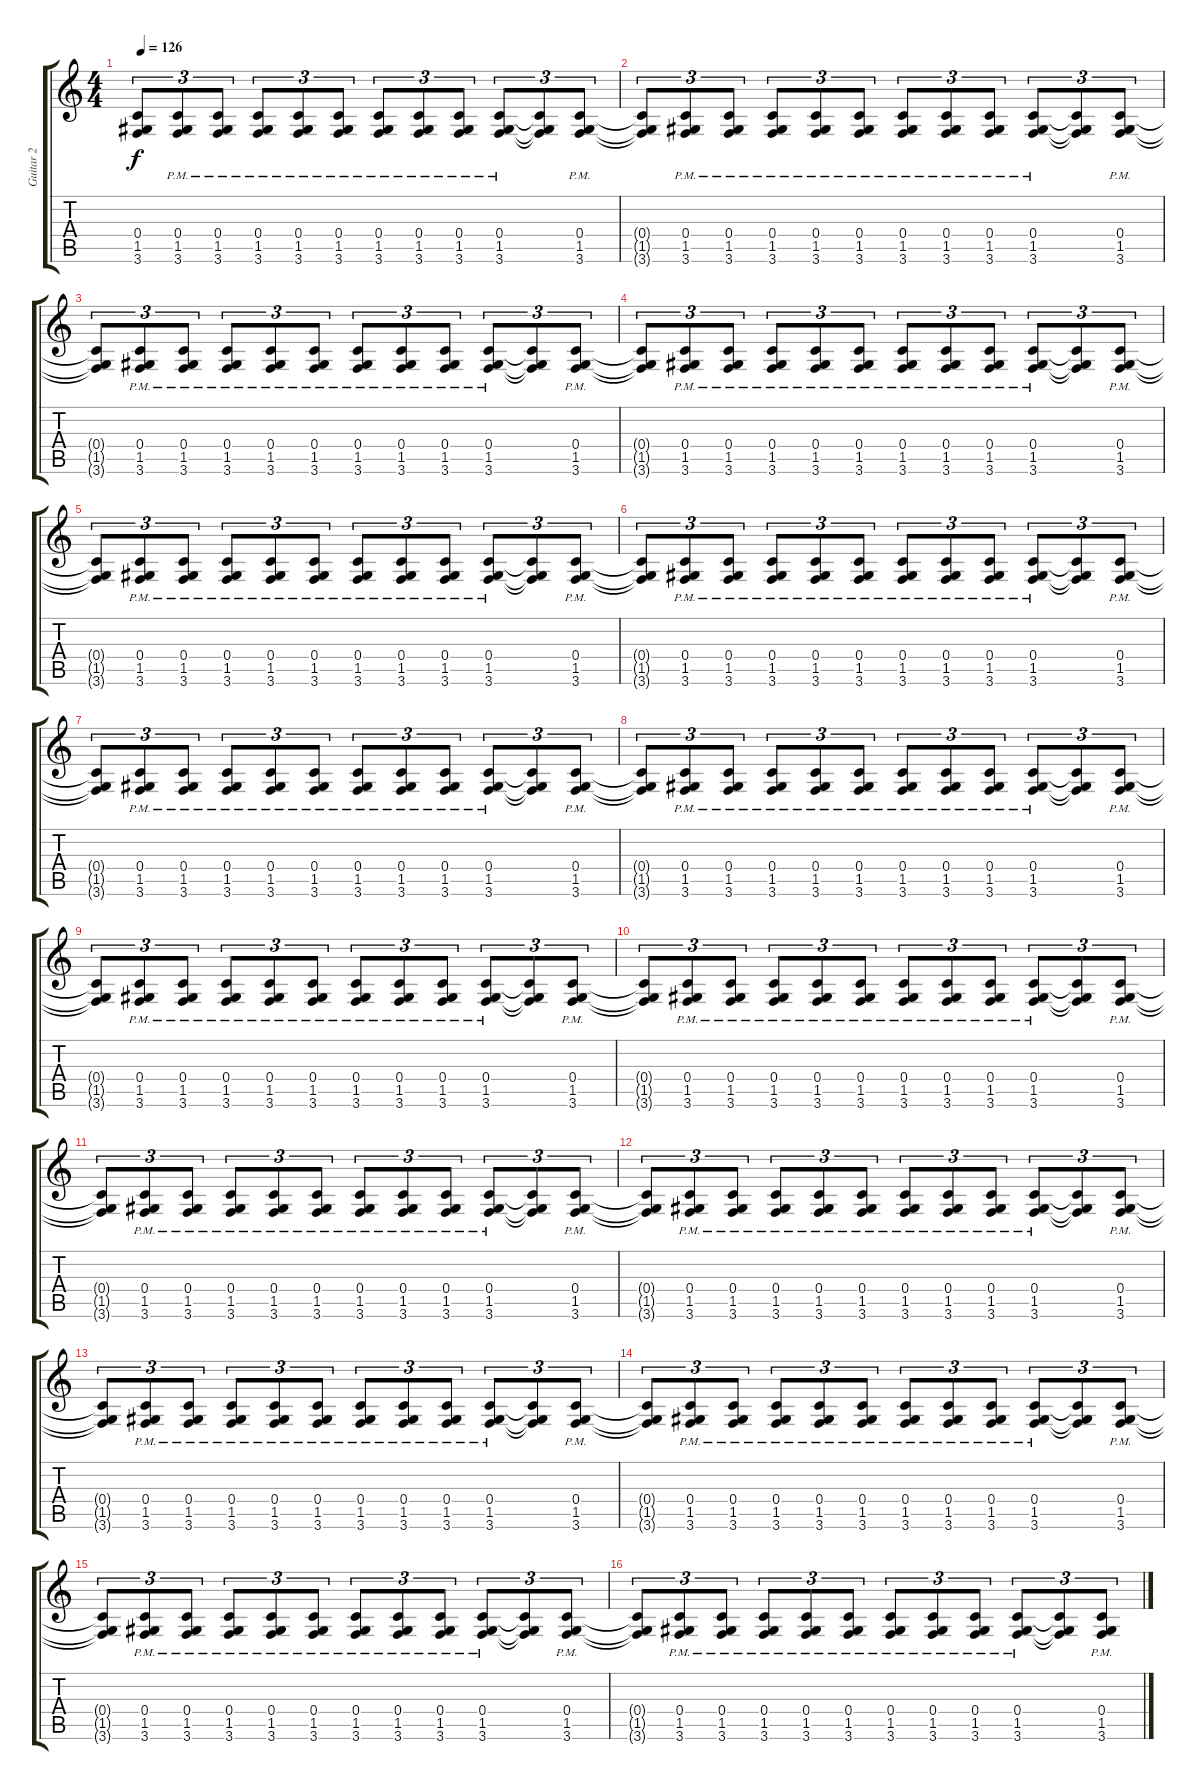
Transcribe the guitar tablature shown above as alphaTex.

\track ("Guitar 2" "Guitar 2") {instrument distortionguitar}
\staff {score tabs}
\tuning (D4 A3 F3 C3 G2 D2) {hide}
\ts (4 4)
\tempo 126
\clef g2
\ks c
(0.4{t} 1.5{t} 3.6{t}).8{tu (3 2) dy f} (0.4{pm} 1.5{pm} 3.6{pm}).8{tu (3 2)} (0.4{pm} 1.5{pm} 3.6{pm}).8{tu (3 2)} (0.4{pm} 1.5{pm} 3.6{pm}).8{tu (3 2)} (0.4{pm} 1.5{pm} 3.6{pm}).8{tu (3 2)} (0.4{pm} 1.5{pm} 3.6{pm}).8{tu (3 2)} (0.4{pm} 1.5{pm} 3.6{pm}).8{tu (3 2)} (0.4{pm} 1.5{pm} 3.6{pm}).8{tu (3 2)} (0.4{pm} 1.5{pm} 3.6{pm}).8{tu (3 2)} (0.4{pm} 1.5{pm} 3.6{pm}).8{tu (3 2)} (0.4{t} 1.5{t} 3.6{t}).8{tu (3 2)} (0.4{pm} 1.5{pm} 3.6{pm}).8{tu (3 2)} |
(0.4{t} 1.5{t} 3.6{t}).8{tu (3 2)} (0.4{pm} 1.5{pm} 3.6{pm}).8{tu (3 2)} (0.4{pm} 1.5{pm} 3.6{pm}).8{tu (3 2)} (0.4{pm} 1.5{pm} 3.6{pm}).8{tu (3 2)} (0.4{pm} 1.5{pm} 3.6{pm}).8{tu (3 2)} (0.4{pm} 1.5{pm} 3.6{pm}).8{tu (3 2)} (0.4{pm} 1.5{pm} 3.6{pm}).8{tu (3 2)} (0.4{pm} 1.5{pm} 3.6{pm}).8{tu (3 2)} (0.4{pm} 1.5{pm} 3.6{pm}).8{tu (3 2)} (0.4{pm} 1.5{pm} 3.6{pm}).8{tu (3 2)} (0.4{t} 1.5{t} 3.6{t}).8{tu (3 2)} (0.4{pm} 1.5{pm} 3.6{pm}).8{tu (3 2)} |
(0.4{t} 1.5{t} 3.6{t}).8{tu (3 2)} (0.4{pm} 1.5{pm} 3.6{pm}).8{tu (3 2)} (0.4{pm} 1.5{pm} 3.6{pm}).8{tu (3 2)} (0.4{pm} 1.5{pm} 3.6{pm}).8{tu (3 2)} (0.4{pm} 1.5{pm} 3.6{pm}).8{tu (3 2)} (0.4{pm} 1.5{pm} 3.6{pm}).8{tu (3 2)} (0.4{pm} 1.5{pm} 3.6{pm}).8{tu (3 2)} (0.4{pm} 1.5{pm} 3.6{pm}).8{tu (3 2)} (0.4{pm} 1.5{pm} 3.6{pm}).8{tu (3 2)} (0.4{pm} 1.5{pm} 3.6{pm}).8{tu (3 2)} (0.4{t} 1.5{t} 3.6{t}).8{tu (3 2)} (0.4{pm} 1.5{pm} 3.6{pm}).8{tu (3 2)} |
(0.4{t} 1.5{t} 3.6{t}).8{tu (3 2)} (0.4{pm} 1.5{pm} 3.6{pm}).8{tu (3 2)} (0.4{pm} 1.5{pm} 3.6{pm}).8{tu (3 2)} (0.4{pm} 1.5{pm} 3.6{pm}).8{tu (3 2)} (0.4{pm} 1.5{pm} 3.6{pm}).8{tu (3 2)} (0.4{pm} 1.5{pm} 3.6{pm}).8{tu (3 2)} (0.4{pm} 1.5{pm} 3.6{pm}).8{tu (3 2)} (0.4{pm} 1.5{pm} 3.6{pm}).8{tu (3 2)} (0.4{pm} 1.5{pm} 3.6{pm}).8{tu (3 2)} (0.4{pm} 1.5{pm} 3.6{pm}).8{tu (3 2)} (0.4{t} 1.5{t} 3.6{t}).8{tu (3 2)} (0.4{pm} 1.5{pm} 3.6{pm}).8{tu (3 2)} |
(0.4{t} 1.5{t} 3.6{t}).8{tu (3 2)} (0.4{pm} 1.5{pm} 3.6{pm}).8{tu (3 2)} (0.4{pm} 1.5{pm} 3.6{pm}).8{tu (3 2)} (0.4{pm} 1.5{pm} 3.6{pm}).8{tu (3 2)} (0.4{pm} 1.5{pm} 3.6{pm}).8{tu (3 2)} (0.4{pm} 1.5{pm} 3.6{pm}).8{tu (3 2)} (0.4{pm} 1.5{pm} 3.6{pm}).8{tu (3 2)} (0.4{pm} 1.5{pm} 3.6{pm}).8{tu (3 2)} (0.4{pm} 1.5{pm} 3.6{pm}).8{tu (3 2)} (0.4{pm} 1.5{pm} 3.6{pm}).8{tu (3 2)} (0.4{t} 1.5{t} 3.6{t}).8{tu (3 2)} (0.4{pm} 1.5{pm} 3.6{pm}).8{tu (3 2)} |
(0.4{t} 1.5{t} 3.6{t}).8{tu (3 2)} (0.4{pm} 1.5{pm} 3.6{pm}).8{tu (3 2)} (0.4{pm} 1.5{pm} 3.6{pm}).8{tu (3 2)} (0.4{pm} 1.5{pm} 3.6{pm}).8{tu (3 2)} (0.4{pm} 1.5{pm} 3.6{pm}).8{tu (3 2)} (0.4{pm} 1.5{pm} 3.6{pm}).8{tu (3 2)} (0.4{pm} 1.5{pm} 3.6{pm}).8{tu (3 2)} (0.4{pm} 1.5{pm} 3.6{pm}).8{tu (3 2)} (0.4{pm} 1.5{pm} 3.6{pm}).8{tu (3 2)} (0.4{pm} 1.5{pm} 3.6{pm}).8{tu (3 2)} (0.4{t} 1.5{t} 3.6{t}).8{tu (3 2)} (0.4{pm} 1.5{pm} 3.6{pm}).8{tu (3 2)} |
(0.4{t} 1.5{t} 3.6{t}).8{tu (3 2)} (0.4{pm} 1.5{pm} 3.6{pm}).8{tu (3 2)} (0.4{pm} 1.5{pm} 3.6{pm}).8{tu (3 2)} (0.4{pm} 1.5{pm} 3.6{pm}).8{tu (3 2)} (0.4{pm} 1.5{pm} 3.6{pm}).8{tu (3 2)} (0.4{pm} 1.5{pm} 3.6{pm}).8{tu (3 2)} (0.4{pm} 1.5{pm} 3.6{pm}).8{tu (3 2)} (0.4{pm} 1.5{pm} 3.6{pm}).8{tu (3 2)} (0.4{pm} 1.5{pm} 3.6{pm}).8{tu (3 2)} (0.4{pm} 1.5{pm} 3.6{pm}).8{tu (3 2)} (0.4{t} 1.5{t} 3.6{t}).8{tu (3 2)} (0.4{pm} 1.5{pm} 3.6{pm}).8{tu (3 2)} |
(0.4{t} 1.5{t} 3.6{t}).8{tu (3 2)} (0.4{pm} 1.5{pm} 3.6{pm}).8{tu (3 2)} (0.4{pm} 1.5{pm} 3.6{pm}).8{tu (3 2)} (0.4{pm} 1.5{pm} 3.6{pm}).8{tu (3 2)} (0.4{pm} 1.5{pm} 3.6{pm}).8{tu (3 2)} (0.4{pm} 1.5{pm} 3.6{pm}).8{tu (3 2)} (0.4{pm} 1.5{pm} 3.6{pm}).8{tu (3 2)} (0.4{pm} 1.5{pm} 3.6{pm}).8{tu (3 2)} (0.4{pm} 1.5{pm} 3.6{pm}).8{tu (3 2)} (0.4{pm} 1.5{pm} 3.6{pm}).8{tu (3 2)} (0.4{t} 1.5{t} 3.6{t}).8{tu (3 2)} (0.4{pm} 1.5{pm} 3.6{pm}).8{tu (3 2)} |
(0.4{t} 1.5{t} 3.6{t}).8{tu (3 2)} (0.4{pm} 1.5{pm} 3.6{pm}).8{tu (3 2)} (0.4{pm} 1.5{pm} 3.6{pm}).8{tu (3 2)} (0.4{pm} 1.5{pm} 3.6{pm}).8{tu (3 2)} (0.4{pm} 1.5{pm} 3.6{pm}).8{tu (3 2)} (0.4{pm} 1.5{pm} 3.6{pm}).8{tu (3 2)} (0.4{pm} 1.5{pm} 3.6{pm}).8{tu (3 2)} (0.4{pm} 1.5{pm} 3.6{pm}).8{tu (3 2)} (0.4{pm} 1.5{pm} 3.6{pm}).8{tu (3 2)} (0.4{pm} 1.5{pm} 3.6{pm}).8{tu (3 2)} (0.4{t} 1.5{t} 3.6{t}).8{tu (3 2)} (0.4{pm} 1.5{pm} 3.6{pm}).8{tu (3 2)} |
(0.4{t} 1.5{t} 3.6{t}).8{tu (3 2)} (0.4{pm} 1.5{pm} 3.6{pm}).8{tu (3 2)} (0.4{pm} 1.5{pm} 3.6{pm}).8{tu (3 2)} (0.4{pm} 1.5{pm} 3.6{pm}).8{tu (3 2)} (0.4{pm} 1.5{pm} 3.6{pm}).8{tu (3 2)} (0.4{pm} 1.5{pm} 3.6{pm}).8{tu (3 2)} (0.4{pm} 1.5{pm} 3.6{pm}).8{tu (3 2)} (0.4{pm} 1.5{pm} 3.6{pm}).8{tu (3 2)} (0.4{pm} 1.5{pm} 3.6{pm}).8{tu (3 2)} (0.4{pm} 1.5{pm} 3.6{pm}).8{tu (3 2)} (0.4{t} 1.5{t} 3.6{t}).8{tu (3 2)} (0.4{pm} 1.5{pm} 3.6{pm}).8{tu (3 2)} |
(0.4{t} 1.5{t} 3.6{t}).8{tu (3 2)} (0.4{pm} 1.5{pm} 3.6{pm}).8{tu (3 2)} (0.4{pm} 1.5{pm} 3.6{pm}).8{tu (3 2)} (0.4{pm} 1.5{pm} 3.6{pm}).8{tu (3 2)} (0.4{pm} 1.5{pm} 3.6{pm}).8{tu (3 2)} (0.4{pm} 1.5{pm} 3.6{pm}).8{tu (3 2)} (0.4{pm} 1.5{pm} 3.6{pm}).8{tu (3 2)} (0.4{pm} 1.5{pm} 3.6{pm}).8{tu (3 2)} (0.4{pm} 1.5{pm} 3.6{pm}).8{tu (3 2)} (0.4{pm} 1.5{pm} 3.6{pm}).8{tu (3 2)} (0.4{t} 1.5{t} 3.6{t}).8{tu (3 2)} (0.4{pm} 1.5{pm} 3.6{pm}).8{tu (3 2)} |
(0.4{t} 1.5{t} 3.6{t}).8{tu (3 2)} (0.4{pm} 1.5{pm} 3.6{pm}).8{tu (3 2)} (0.4{pm} 1.5{pm} 3.6{pm}).8{tu (3 2)} (0.4{pm} 1.5{pm} 3.6{pm}).8{tu (3 2)} (0.4{pm} 1.5{pm} 3.6{pm}).8{tu (3 2)} (0.4{pm} 1.5{pm} 3.6{pm}).8{tu (3 2)} (0.4{pm} 1.5{pm} 3.6{pm}).8{tu (3 2)} (0.4{pm} 1.5{pm} 3.6{pm}).8{tu (3 2)} (0.4{pm} 1.5{pm} 3.6{pm}).8{tu (3 2)} (0.4{pm} 1.5{pm} 3.6{pm}).8{tu (3 2)} (0.4{t} 1.5{t} 3.6{t}).8{tu (3 2)} (0.4{pm} 1.5{pm} 3.6{pm}).8{tu (3 2)} |
(0.4{t} 1.5{t} 3.6{t}).8{tu (3 2)} (0.4{pm} 1.5{pm} 3.6{pm}).8{tu (3 2)} (0.4{pm} 1.5{pm} 3.6{pm}).8{tu (3 2)} (0.4{pm} 1.5{pm} 3.6{pm}).8{tu (3 2)} (0.4{pm} 1.5{pm} 3.6{pm}).8{tu (3 2)} (0.4{pm} 1.5{pm} 3.6{pm}).8{tu (3 2)} (0.4{pm} 1.5{pm} 3.6{pm}).8{tu (3 2)} (0.4{pm} 1.5{pm} 3.6{pm}).8{tu (3 2)} (0.4{pm} 1.5{pm} 3.6{pm}).8{tu (3 2)} (0.4{pm} 1.5{pm} 3.6{pm}).8{tu (3 2)} (0.4{t} 1.5{t} 3.6{t}).8{tu (3 2)} (0.4{pm} 1.5{pm} 3.6{pm}).8{tu (3 2)} |
(0.4{t} 1.5{t} 3.6{t}).8{tu (3 2)} (0.4{pm} 1.5{pm} 3.6{pm}).8{tu (3 2)} (0.4{pm} 1.5{pm} 3.6{pm}).8{tu (3 2)} (0.4{pm} 1.5{pm} 3.6{pm}).8{tu (3 2)} (0.4{pm} 1.5{pm} 3.6{pm}).8{tu (3 2)} (0.4{pm} 1.5{pm} 3.6{pm}).8{tu (3 2)} (0.4{pm} 1.5{pm} 3.6{pm}).8{tu (3 2)} (0.4{pm} 1.5{pm} 3.6{pm}).8{tu (3 2)} (0.4{pm} 1.5{pm} 3.6{pm}).8{tu (3 2)} (0.4{pm} 1.5{pm} 3.6{pm}).8{tu (3 2)} (0.4{t} 1.5{t} 3.6{t}).8{tu (3 2)} (0.4{pm} 1.5{pm} 3.6{pm}).8{tu (3 2)} |
(0.4{t} 1.5{t} 3.6{t}).8{tu (3 2)} (0.4{pm} 1.5{pm} 3.6{pm}).8{tu (3 2)} (0.4{pm} 1.5{pm} 3.6{pm}).8{tu (3 2)} (0.4{pm} 1.5{pm} 3.6{pm}).8{tu (3 2)} (0.4{pm} 1.5{pm} 3.6{pm}).8{tu (3 2)} (0.4{pm} 1.5{pm} 3.6{pm}).8{tu (3 2)} (0.4{pm} 1.5{pm} 3.6{pm}).8{tu (3 2)} (0.4{pm} 1.5{pm} 3.6{pm}).8{tu (3 2)} (0.4{pm} 1.5{pm} 3.6{pm}).8{tu (3 2)} (0.4{pm} 1.5{pm} 3.6{pm}).8{tu (3 2)} (0.4{t} 1.5{t} 3.6{t}).8{tu (3 2)} (0.4{pm} 1.5{pm} 3.6{pm}).8{tu (3 2)} |
(0.4{t} 1.5{t} 3.6{t}).8{tu (3 2)} (0.4{pm} 1.5{pm} 3.6{pm}).8{tu (3 2)} (0.4{pm} 1.5{pm} 3.6{pm}).8{tu (3 2)} (0.4{pm} 1.5{pm} 3.6{pm}).8{tu (3 2)} (0.4{pm} 1.5{pm} 3.6{pm}).8{tu (3 2)} (0.4{pm} 1.5{pm} 3.6{pm}).8{tu (3 2)} (0.4{pm} 1.5{pm} 3.6{pm}).8{tu (3 2)} (0.4{pm} 1.5{pm} 3.6{pm}).8{tu (3 2)} (0.4{pm} 1.5{pm} 3.6{pm}).8{tu (3 2)} (0.4{pm} 1.5{pm} 3.6{pm}).8{tu (3 2)} (0.4{t} 1.5{t} 3.6{t}).8{tu (3 2)} (0.4{pm} 1.5{pm} 3.6{pm}).8{tu (3 2)}
